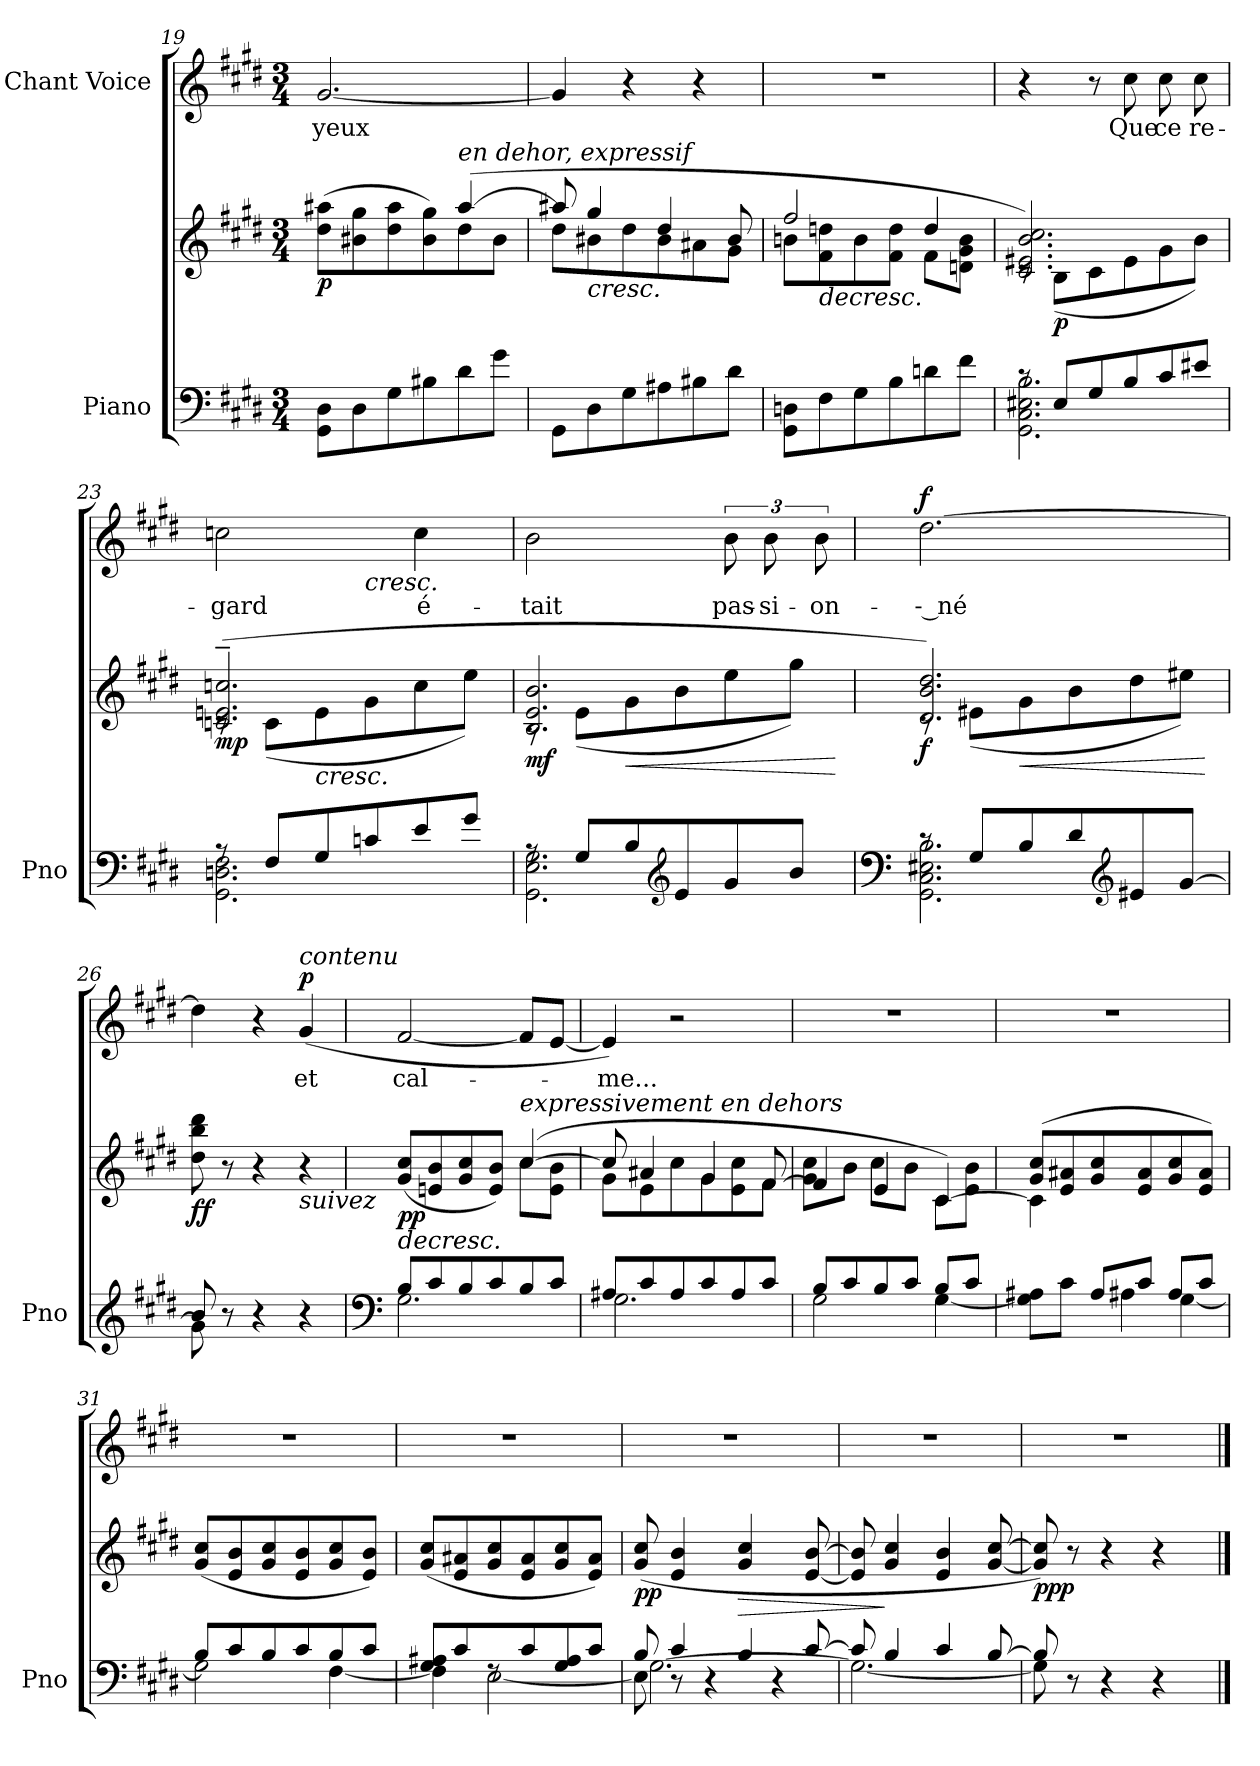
**kern	**kern	**dynam	**kern	**text	**dynam
*part2	*part2	*part2	*part1	*part1	*part1
*staff3	*staff2	*staff2/3	*staff1	*staff1	*staff1
*I"Piano	*	*	*I"Chant Voice	*	*
*I'Pno	*	*	*	*	*
*clefF4	*clefG2	*	*clefG2	*	*
*k[f#c#g#d#]	*k[f#c#g#d#]	*	*k[f#c#g#d#]	*	*
*M3/4	*M3/4	*	*M3/4	*	*
*MM92	*MM92	*	*MM92	*	*
=19	=19	=19	=19	=19	=19
*	*^	*	*	*	*
!	!	!	!LO:DY:b	!	!LO:LY:b	!
8GG#\ 8D#\L	2ryy	(>8dd#\ 8aa#X\L	p	[2.g#/	yeux	.
8D#\	.	8b#X\ 8gg#\	.	.	.	.
8G#\	.	8dd#\ 8aa#\	.	.	.	.
8B#X\	.	8b#\ 8gg#\)	.	.	.	.
!	!LO:TX:a:i:t=en dehor,  expressif	!	!	!	!	!
8d#\	(>[4aa#/	8dd#\	.	.	.	.
8g#\J	.	8b#\J	.	.	.	.
=20	=20	=20	=20	=20	=20	=20
8GG#\L	8aa#X/]	8dd#\L	.	4g#/]	.	.
!	!	!	!LO:HP:b	!	!	!
8D#\	4gg#/	8b#X\	<	.	.	.
8G#\	.	8dd#\	.	4r	.	.
8A#X\	4dd#/	8b#\	.	.	.	.
8B#X\	.	8a#X\	.	4r	.	.
8d#\J	8b#/	8g#\J	.	.	.	.
!!LO:LB:g=z
=21	=21	=21	=21	=21	=21	=21
8GG#\ 8Dn\L	2ff#/	8bn\L	.	2.r	.	.
!	!	!	!LO:HP:b	!	!	!
8F#\	.	8f#\ 8ddn\	>	.	.	.
8G#\	.	8b\	.	.	.	.
8B\	.	8f#\ 8dd\J	.	.	.	.
8dn\	4dd/	8f#\L	.	.	.	.
8f#\J	.	8dn\ 8g#\ 8b\J	[	.	.	.
=22	=22	=22	=22	=22	=22	=22
*^	*	*	*	*	*	*
8rc	2.GG#\ 2.C#\ 2.E#X\ 2.B\	2.c#/ 2.e#X/ 2.b/ 2.cc#/)	8rc	.	4r	.	.
!	!	!	!	!LO:DY:b	!	!	!
8E#/L	.	.	(>8B\L	p	.	.	.
*	*	*	*	*	*MM94	*	*
8G#/	.	.	8c#\	.	8r	.	.
!	!	!	!	!	!	!LO:LY:b	!LO:DY:a
!	!	!	!	!	!	!	!LO:DY:n=1:a
8B/	.	.	8e#\	.	8cc#\	Que	p other-dynamics
!	!	!	!	!	!	!LO:LY:b	!
8c#/	.	.	8g#\	.	8cc#\	ce	.
!	!	!	!	!	!	!LO:LY:b	!
8e#X/J	.	.	8b\J)	.	8cc#\	re-	.
=23	=23	=23	=23	=23	=23	=23	=23
!	!	!	!	!LO:DY:b	!	!LO:LY:b	!
*	*	*	*	*	*^	*	*
8rA	2.GG#\ 2.Dn\ 2.F#\	(>2.cn/~ 2.en/~ 2.ccn/~	8rc	mp	2ccn\	8ryy	-gard	.
8F#/L	.	.	(>8c\L	.	.	8ryy	.	.
!	!	!	!	!LO:HP:b	!	!	!	!
8G#/	.	.	8e\	<	.	8ryy	.	.
!	!	!	!	!	!	!	!	!LO:HP:b
8cn/	.	.	8g#\	.	.	8ryy	.	<
!	!	!	!	!	!	!	!LO:LY:b	!
8e/	.	.	8cc\	.	4cc\	8ryy	é-	.
8g#/J	.	.	8ee\J)	.	.	8ryy	.	.
*v	*v	*	*	*	*v	*v	*	*
*	*v	*v	*	*	*	*
.	.	]	.	.	.
=24	=24	=24	=24	=24	=24
*^	*^	*	*	*	*
!	!	!	!	!LO:DY:b	!	!LO:LY:b	!
8rA	2.GG#\ 2.E\ 2.G#\	2.B/ 2.e/ 2.b/	8rA	mf	2b\	-tait	.
8G#/L	.	.	(>8e\L	.	.	.	.
!	!	!	!	!LO:HP:b	!	!	!
8B/	.	.	8g#\	<	.	.	.
*clefG2	*	*	*	*	*	*	*
8e/	.	.	8b\	.	.	.	.
!	!	!	!	!	!	!LO:LY:b	!
8g#/	.	.	8ee\	.	12b\	pas-	.
!	!	!	!	!	!	!LO:LY:b	!
.	.	.	.	.	12b\	-si-	.
8b/J	.	.	8gg#\J)	.	.	.	.
!	!	!	!	!	!	!LO:LY:b	!
.	.	.	.	.	12b\	-on-	.
*v	*v	*	*	*	*	*	*
*	*v	*v	*	*	*	*
.	.	[	.	.	.
!!LO:LB:g=z
=25	=25	=25	=25	=25	=25
*clefF4	*	*	*	*	*
*^	*^	*	*	*	*
!	!	!	!	!LO:DY:b	!	!LO:LY:b	!LO:DY:a
8rc	2.GG#\ 2.C#\ 2.E#X\ 2.B\	2.d#/ 2.b/ 2.dd#/)	8rc	f	[2.dd#\	-- né	f
8G#/L	.	.	(>8e#X\L	.	.	.	.
!	!	!	!	!LO:HP:b	!	!	!
8B/	.	.	8g#\	<	.	.	.
8d#/	.	.	8b\	.	.	.	.
*clefG2	*	*	*	*	*	*	*
8e#X/	.	.	8dd#\	.	.	.	.
[8g#/J	.	.	8ee#X\J)	.	.	.	.
*v	*v	*	*	*	*	*	*
*	*v	*v	*	*	*	*
.	.	[	.	.	.
=26	=26	=26	=26	=26	=26
*^	*	*	*	*	*
!	!	!	!LO:DY:b	!	!	!
8b/	8g#\]	8dd#\ 8bb\ 8ddd#\	ff	4dd#\]	.	.
8r	8ryy	8r	.	.	.	.
4r	4ryy	4r	.	4r	.	.
*	*	*	*	*MM86	*	*
!	!	!	!	!LO:TX:a:i:t=contenu	!	!
!	!	!LO:TX:b:i:t=suivez	!	!	!	!
!	!	!	!	!	!LO:LY:b	!LO:DY:a
4r	4ryy	4r	.	(>4g#/	et	p
=27	=27	=27	=27	=27	=27	=27
*clefF4	*	*	*	*	*	*
!	!	!	!LO:HP:b	!	!LO:LY:b	!
*	*	*^	*	*	*	*
!	!	!	!	!LO:DY:n=1:b	!	!	!
8B/L	2.G#\	(<8g#/ 8cc#/L	2ryy	> pp	[2f#/	cal-	.
8c#/	.	8en/ 8b/	.	.	.	.	.
8B/	.	8g#/ 8cc#/	.	.	.	.	.
8c#/	.	8e/ 8b/J)	.	.	.	.	.
*	*	*	*	*	*MM84	*	*
!	!	!LO:TX:a:i:t=expressivement en dehors	!	!	!	!	!
8B/	.	(>[4cc#/	8cc#\L	.	8f#/L]	.	.
8c#/J	.	.	8e\ 8b\J	.	[8e/J	.	.
*v	*v	*	*	*	*	*	*
*	*v	*v	*	*	*	*
.	.	.	.	.	[
=28	=28	=28	=28	=28	=28
*^	*^	*	*	*	*
!	!	!	!	!	!	!LO:LY:b	!
8A#X/L	2.G#\	8cc#/]	8g#\L	.	4e/])	-me...	.
8c#/	.	4a#X/	8e\	.	.	.	.
8A#/	.	.	8cc#\	.	2r	.	.
8c#/	.	4g#/	8g#\	.	.	.	.
8A#/	.	.	8e\ 8cc#\	.	.	.	.
8c#/J	.	[8f#/	8f#\J	.	.	.	.
=29	=29	=29	=29	=29	=29	=29	=29
8B/L	2G#\	4f#/]	8g#\ 8cc#\L	.	2.r	.	.
8c#/	.	.	8b\J	.	.	.	.
8B/	.	4e/	8cc#\L	.	.	.	.
8c#/J	.	.	8b\J	.	.	.	.
8B/L	[4G#\	[4c#/)	8c#\L	.	.	.	.
8c#/J	.	.	8e\ 8b\J	.	.	.	.
!!LO:LB:g=z
=30	=30	=30	=30	=30	=30	=30	=30
8G#\] 8A#X\L	4ryy	(>8g#/ 8cc#/L	4c#\]	.	2.r	.	.
8c#\J	.	8e/ 8a#X/	.	.	.	.	.
8A#/L	4A#X\	8g#/ 8cc#/	2ryy	.	.	.	.
8c#/J	.	8e/ 8a#/	.	.	.	.	.
8A#/L	[4G#\	8g#/ 8cc#/	.	.	.	.	.
8c#/J	.	8e/ 8a#/J)	.	.	.	.	.
*	*	*v	*v	*	*	*	*
=31	=31	=31	=31	=31	=31	=31
8B/L	2G#\]	(>8g#/ 8cc#/L	.	2.r	.	.
8c#/	.	8e/ 8b/	.	.	.	.
8B/	.	8g#/ 8cc#/	.	.	.	.
8c#/	.	8e/ 8b/	.	.	.	.
8B/	[4F#\	8g#/ 8cc#/	.	.	.	.
8c#/J	.	8e/ 8b/J)	.	.	.	.
=32	=32	=32	=32	=32	=32	=32
*	*	*	*	*MM82	*	*
8G#/ 8A#X/L	4F#\]	(>8g#/ 8cc#/L	.	2.r	.	.
8c#/	.	8e/ 8a#X/	.	.	.	.
8rF	[2E\	8g#/ 8cc#/	.	.	.	.
8c#/	.	8e/ 8a#/	.	.	.	.
8G#/ 8A#/	.	8g#/ 8cc#/	.	.	.	.
8c#/J	.	8e/ 8a#/J)	.	.	.	.
*v	*v	*	*	*	*	*
.	.	[	.	.	.
=33	=33	=33	=33	=33	=33
*	*	*	*MM80	*	*
*^	*	*	*	*	*
*	*^	*	*	*	*	*
!	!	!	!	!LO:DY:b	!	!	!
8B/	8E\]	[2.G#\	(>8g#/ 8cc#/	pp	2.r	.	.
4c#/	8r	.	4e/ 4b/	.	.	.	.
.	4r	.	.	.	.	.	.
!	!	!	!	!LO:HP:b	!	!	!
4B/	.	.	4g#/ 4cc#/	>	.	.	.
.	4r	.	.	.	.	.	.
[8c#/	.	.	[8e/ [8b/	.	.	.	.
*v	*v	*v	*	*	*	*	*
=34	=34	=34	=34	=34	=34
*	*	*	*MM76	*	*
*^	*	*	*	*	*
8c#/]	2.G#\_	8e/] 8b/]	.	2.r	.	.
4B/	.	4g#/ 4cc#/	]	.	.	.
4c#/	.	4e/ 4b/	.	.	.	.
[8B/	.	[8g#/ [8cc#/	.	.	.	.
*v	*v	*	*	*	*	*
.	.	]	.	.	.
=35	=35	=35	=35	=35	=35
*^	*	*	*	*	*
!	!	!	!LO:DY:b	!	!	!
8B/]	8G#\]	8g#/] 8cc#/])	ppp	2.r	.	.
8r	2ryy	8r	.	.	.	.
4r	.	4r	.	.	.	.
4r	.	4r	.	.	.	.
.	8ryy	.	.	.	.	.
*v	*v	*	*	*	*	*
==	==	==	==	==	==
*-	*-	*-	*-	*-	*-
